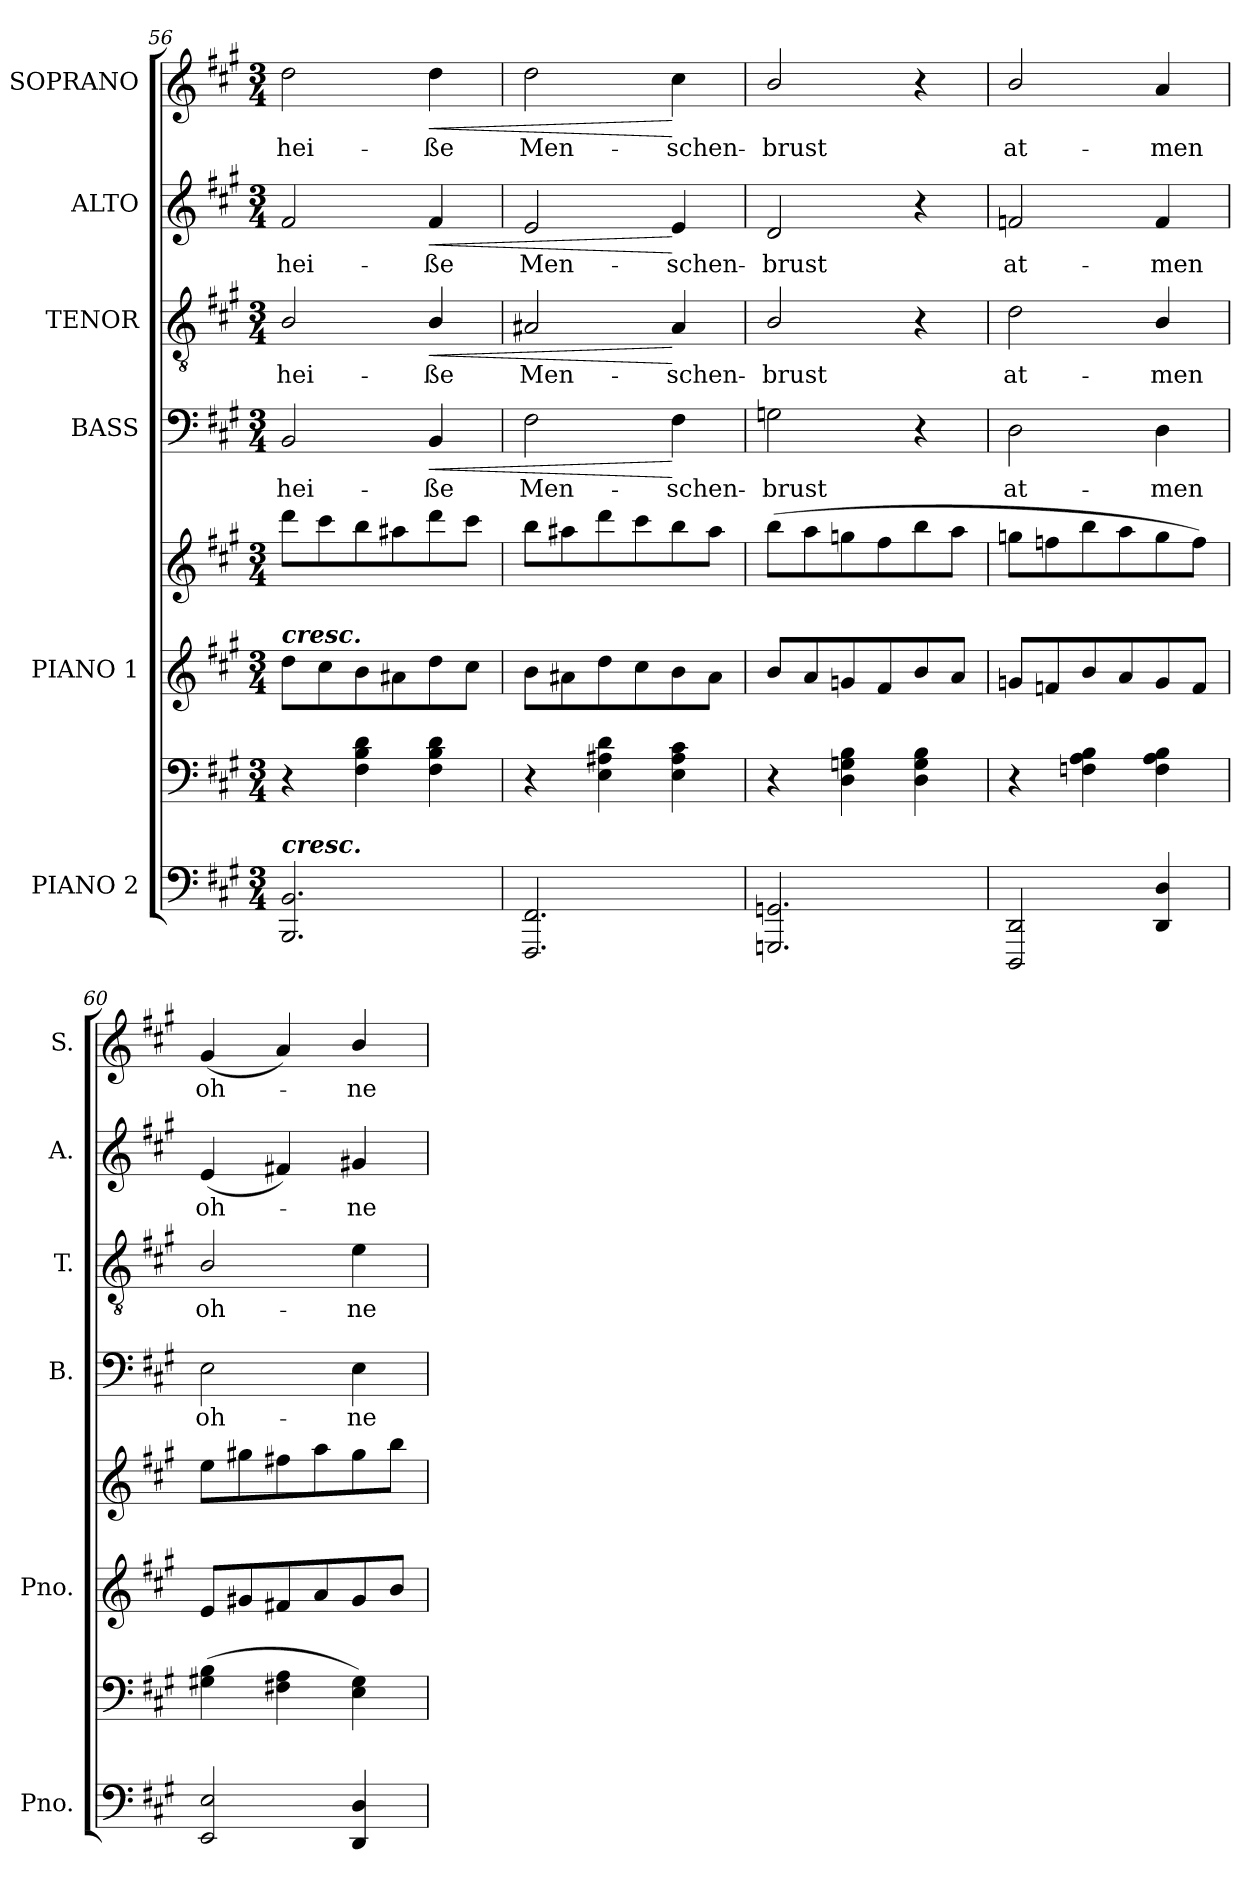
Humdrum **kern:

**kern	**kern	**kern	**kern	**kern	**text	**dynam	**kern	**text	**dynam	**kern	**text	**dynam	**kern	**text	**dynam
*part6	*part6	*part5	*part5	*part4	*part4	*part4	*part3	*part3	*part3	*part2	*part2	*part2	*part1	*part1	*part1
*staff8	*staff7	*staff6	*staff5	*staff4	*staff4	*staff4	*staff3	*staff3	*staff3	*staff2	*staff2	*staff2	*staff1	*staff1	*staff1
*I"PIANO 2	*	*I"PIANO 1	*	*I"BASS	*	*	*I"TENOR	*	*	*I"ALTO	*	*	*I"SOPRANO	*	*
*I'Pno.	*	*I'Pno.	*	*I'B.	*	*	*I'T.	*	*	*I'A.	*	*	*I'S.	*	*
*clefF4	*clefF4	*clefG2	*clefG2	*clefF4	*	*	*clefGv2	*	*	*clefG2	*	*	*clefG2	*	*
*	*	*	*	*	*	*	*ITrd7c12	*	*	*	*	*	*	*	*
*k[f#c#g#]	*k[f#c#g#]	*k[f#c#g#]	*k[f#c#g#]	*k[f#c#g#]	*	*	*k[f#c#g#]	*	*	*k[f#c#g#]	*	*	*k[f#c#g#]	*	*
*A:	*A:	*A:	*A:	*A:	*	*	*A:	*	*	*A:	*	*	*A:	*	*
*M3/4	*M3/4	*M3/4	*M3/4	*M3/4	*	*	*M3/4	*	*	*M3/4	*	*	*M3/4	*	*
=56	=56	=56	=56	=56	=56	=56	=56	=56	=56	=56	=56	=56	=56	=56	=56
!	!	!	!	!	!LO:LY:b:color=#000000	!	!	!	!	!	!	!	!	!	!
!	!	!	!	!	!	!	!	!LO:LY:b:color=#000000	!	!	!	!	!	!	!
!	!	!	!	!	!	!	!	!	!	!	!LO:LY:b:color=#000000	!	!	!	!
!	!	!LO:TX:a:Bi:t=cresc.	!	!	!	!	!	!	!	!	!	!	!	!	!
!LO:TX:a:Bi:t=cresc.	!	!	!	!	!	!	!	!	!	!	!	!	!	!	!
!	!	!	!	!	!	!	!	!	!	!	!	!	!	!LO:LY:b:color=#000000	!
2.BBBi/ 2.BBi	4r	8ddi\L	8dddi\L	2BBi/	hei-	.	2BBi/	hei-	.	2f#i/	hei-	.	2ddi\	hei-	.
.	.	8cc#i\	8ccc#i\	.	.	.	.	.	.	.	.	.	.	.	.
.	4F#i\ 4Bi 4di	8bi\	8bbi\	.	.	.	.	.	.	.	.	.	.	.	.
.	.	8a#Xi\	8aa#Xi\	.	.	.	.	.	.	.	.	.	.	.	.
!	!	!	!	!	!LO:LY:b:color=#000000	!LO:HP:b	!	!	!	!	!	!	!	!	!
!	!	!	!	!	!	!	!	!LO:LY:b:color=#000000	!LO:HP:b	!	!	!	!	!	!
!	!	!	!	!	!	!	!	!	!	!	!LO:LY:b:color=#000000	!LO:HP:b	!	!	!
!	!	!	!	!	!	!	!	!	!	!	!	!	!	!LO:LY:b:color=#000000	!LO:HP:b
.	4F#i\ 4Bi 4di	8ddi\	8dddi\	4BBi/	-ße	<	4BBi/	-ße	<	4f#i/	-ße	<	4ddi\	-ße	<
.	.	8cc#i\J	8ccc#i\J	.	.	.	.	.	.	.	.	.	.	.	.
=57	=57	=57	=57	=57	=57	=57	=57	=57	=57	=57	=57	=57	=57	=57	=57
!	!	!	!	!	!LO:LY:b:color=#000000	!	!	!	!	!	!	!	!	!	!
!	!	!	!	!	!	!	!	!LO:LY:b:color=#000000	!	!	!	!	!	!	!
!	!	!	!	!	!	!	!	!	!	!	!LO:LY:b:color=#000000	!	!	!	!
!	!	!	!	!	!	!	!	!	!	!	!	!	!	!LO:LY:b:color=#000000	!
2.FFF#i/ 2.FF#i	4r	8bi\L	8bbi\L	2F#i\	Men-	.	2AA#Xi/	Men-	.	2ei/	Men-	.	2ddi\	Men-	.
.	.	8a#Xi\	8aa#Xi\	.	.	.	.	.	.	.	.	.	.	.	.
.	4Ei\ 4A#Xi 4di	8ddi\	8dddi\	.	.	.	.	.	.	.	.	.	.	.	.
.	.	8cc#i\	8ccc#i\	.	.	.	.	.	.	.	.	.	.	.	.
!	!	!	!	!	!LO:LY:b:color=#000000	!	!	!	!	!	!	!	!	!	!
!	!	!	!	!	!	!	!	!LO:LY:b:color=#000000	!	!	!	!	!	!	!
!	!	!	!	!	!	!	!	!	!	!	!LO:LY:b:color=#000000	!	!	!	!
!	!	!	!	!	!	!	!	!	!	!	!	!	!	!LO:LY:b:color=#000000	!
.	4Ei\ 4A#i 4c#i	8bi\	8bbi\	4F#i\	-schen-	[	4AA#i/	-schen-	[	4ei/	-schen-	[	4cc#i\	-schen-	[
.	.	8a#i\J	8aa#i\J	.	.	.	.	.	.	.	.	.	.	.	.
=58	=58	=58	=58	=58	=58	=58	=58	=58	=58	=58	=58	=58	=58	=58	=58
!	!	!	!	!	!LO:LY:b:color=#000000	!	!	!	!	!	!	!	!	!	!
!	!	!	!	!	!	!	!	!LO:LY:b:color=#000000	!	!	!	!	!	!	!
!	!	!	!	!	!	!	!	!	!	!	!LO:LY:b:color=#000000	!	!	!	!
!	!	!	!	!	!	!	!	!	!	!	!	!	!	!LO:LY:b:color=#000000	!
2.GGGni/ 2.GGni	4r	8bi/L	(8bbi\L	2Gni\	-brust	.	2BBi/	-brust	.	2di/	-brust	.	2bi/	-brust	.
.	.	8ai/	8aai\	.	.	.	.	.	.	.	.	.	.	.	.
.	4Di\ 4Gni 4Bi	8gni/	8ggni\	.	.	.	.	.	.	.	.	.	.	.	.
.	.	8f#i/	8ff#i\	.	.	.	.	.	.	.	.	.	.	.	.
.	4Di\ 4Gi 4Bi	8bi/	8bbi\	4r	.	.	4r	.	.	4r	.	.	4r	.	.
.	.	8ai/J	8aai\J	.	.	.	.	.	.	.	.	.	.	.	.
=59	=59	=59	=59	=59	=59	=59	=59	=59	=59	=59	=59	=59	=59	=59	=59
!	!	!	!	!	!LO:LY:b:color=#000000	!	!	!	!	!	!	!	!	!	!
!	!	!	!	!	!	!	!	!LO:LY:b:color=#000000	!	!	!	!	!	!	!
!	!	!	!	!	!	!	!	!	!	!	!LO:LY:b:color=#000000	!	!	!	!
!	!	!	!	!	!	!	!	!	!	!	!	!	!	!LO:LY:b:color=#000000	!
2DDDi/ 2DDi	4r	8gni/L	8ggni\L	2Di\	at-	.	2Di\	at-	.	2fni/	at-	.	2bi/	at-	.
.	.	8fni/	8ffni\	.	.	.	.	.	.	.	.	.	.	.	.
.	4Fni\ 4Ai 4Bi	8bi/	8bbi\	.	.	.	.	.	.	.	.	.	.	.	.
.	.	8ai/	8aai\	.	.	.	.	.	.	.	.	.	.	.	.
!	!	!	!	!	!LO:LY:b:color=#000000	!	!	!	!	!	!	!	!	!	!
!	!	!	!	!	!	!	!	!LO:LY:b:color=#000000	!	!	!	!	!	!	!
!	!	!	!	!	!	!	!	!	!	!	!LO:LY:b:color=#000000	!	!	!	!
!	!	!	!	!	!	!	!	!	!	!	!	!	!	!LO:LY:b:color=#000000	!
4DDi/ 4Di	4Fi\ 4Ai 4Bi	8gi/	8ggi\	4Di\	-men	.	4BBi/	-men	.	4fi/	-men	.	4ai/	-men	.
.	.	8fi/J	8ffi\J)	.	.	.	.	.	.	.	.	.	.	.	.
!!LO:LB:g=z
=60	=60	=60	=60	=60	=60	=60	=60	=60	=60	=60	=60	=60	=60	=60	=60
!	!	!	!	!	!LO:LY:b:color=#000000	!	!	!	!	!	!	!	!	!	!
!	!	!	!	!	!	!	!	!LO:LY:b:color=#000000	!	!	!	!	!	!	!
!	!	!	!	!	!	!	!	!	!	!	!LO:LY:b:color=#000000	!	!	!	!
!	!	!	!	!	!	!	!	!	!	!	!	!	!	!LO:LY:b:color=#000000	!
2EEi/ 2Ei	(4G#Xi\ 4Bi	8ei/L	8eei\L	2Ei\	oh-	.	2BBi/	oh-	.	(4ei/	oh-	.	(4g#i/	oh-	.
.	.	8g#Xi/	8gg#Xi\	.	.	.	.	.	.	.	.	.	.	.	.
.	4F#Xi\ 4Ai	8f#Xi/	8ff#Xi\	.	.	.	.	.	.	4f#Xi/)	.	.	4ai/)	.	.
.	.	8ai/	8aai\	.	.	.	.	.	.	.	.	.	.	.	.
!	!	!	!	!	!LO:LY:b:color=#000000	!	!	!	!	!	!	!	!	!	!
!	!	!	!	!	!	!	!	!LO:LY:b:color=#000000	!	!	!	!	!	!	!
!	!	!	!	!	!	!	!	!	!	!	!LO:LY:b:color=#000000	!	!	!	!
!	!	!	!	!	!	!	!	!	!	!	!	!	!	!LO:LY:b:color=#000000	!
4DDi/ 4Di	4Ei\ 4G#i)	8g#i/	8gg#i\	4Ei\	-ne	.	4Ei\	-ne	.	4g#Xi/	-ne	.	4bi/	-ne	.
.	.	8bi/J	8bbi\J	.	.	.	.	.	.	.	.	.	.	.	.
=	=	=	=	=	=	=	=	=	=	=	=	=	=	=	=
*-	*-	*-	*-	*-	*-	*-	*-	*-	*-	*-	*-	*-	*-	*-	*-
